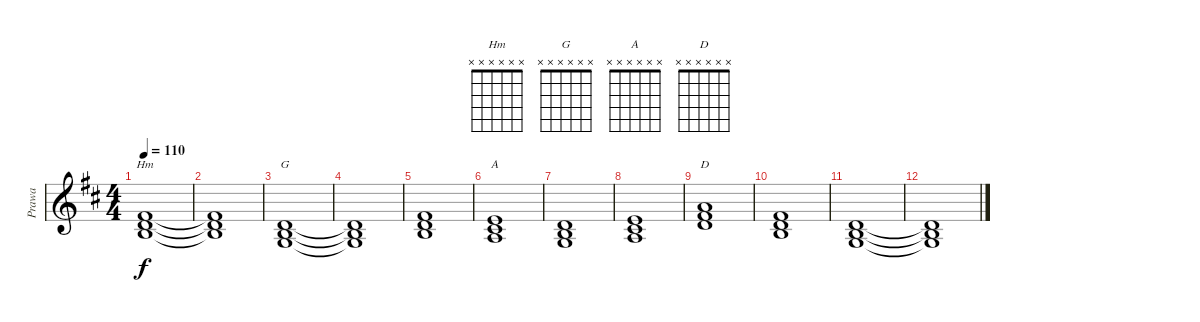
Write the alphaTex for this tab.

\track ("Prawa" "Prawa") {mute instrument acousticgrandpiano}
\staff {score}
\tuning (E4 B3 G3 D3 A2 E2) {hide}
\chord ("Hm" x x x x x x)
\chord ("G" x x x x x x)
\chord ("A" x x x x x x)
\chord ("D" x x x x x x)
\ts (4 4)
\tempo 110
\clef g2
\ks d
(0.2 16.4 17.5).1{ch "Hm" dy f} |
(0.2{t} 16.4{t} 17.5{t}).1 |
(0.2 0.3 17.5).1{ch "G"} |
(0.2{t} 0.3{t} 17.5{t}).1 |
(0.2 16.4 17.5).1 |
(0.1 2.2 2.3).1{ch "A"} |
(0.2 0.3 17.5).1 |
(0.1 2.2 2.3).1 |
(2.1 3.2 14.3).1{ch "D"} |
(2.1 0.2 7.3).1 |
(0.2 0.3 12.4).1 |
(0.2{t} 0.3{t} 12.4{t}).1
